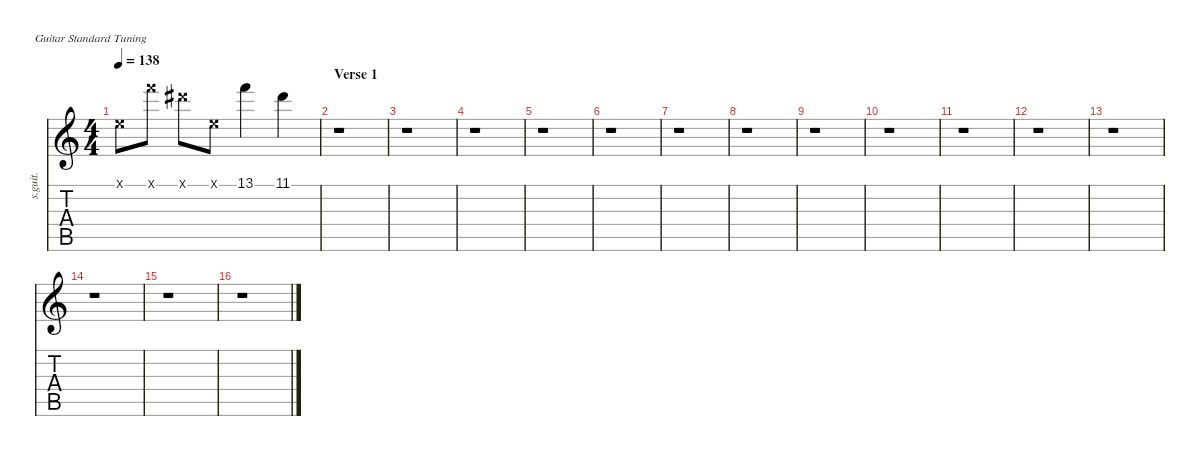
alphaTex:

\defaultSystemsLayout 4
\hideDynamics
\bracketExtendMode nobrackets
\track ("Stuart \"2D\" Pot | Scatting & High-Pitched Overall Vocals" "s.guit.") {instrument shakuhachi}
\staff {score tabs}
\tuning (E4 B3 G3 D3 A2 E2)
\displaytranspose 12
\ts (4 4)
\tempo 138
\clef g2
\ks c
0.1{x}.8{dy f} 13.1{x}.8 11.1{x acc #}.8 0.1{x}.8 13.1.4 11.1{acc #}.4 |
\section ("" "Verse 1")
r.1 |
r.1 |
r.1 |
r.1 |
r.1 |
r.1 |
r.1 |
r.1 |
r.1 |
r.1 |
r.1 |
r.1 |
r.1 |
r.1 |
r.1
